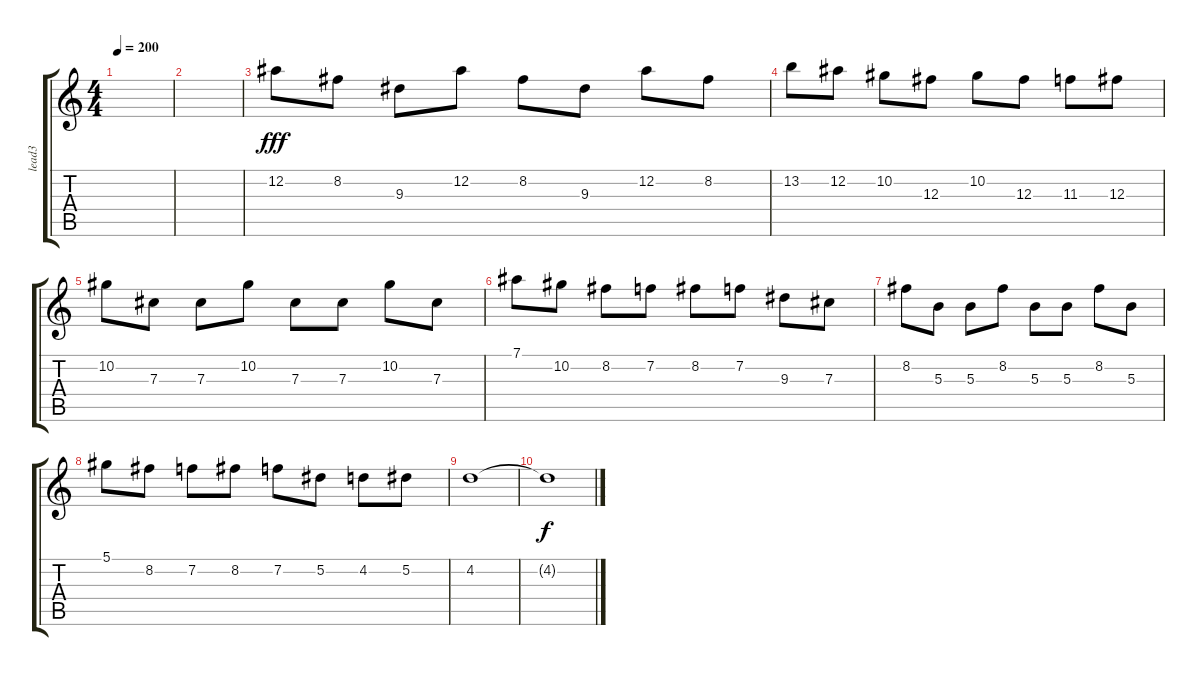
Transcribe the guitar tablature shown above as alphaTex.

\track ("lead3" "lead3") {instrument distortionguitar}
\staff {score tabs}
\tuning (Eb4 Bb3 Gb3 Db3 Ab2 Eb2) {hide}
\ts (4 4)
\tempo 200
\clef g2
\ks c
|
|
12.2.8{dy fff} 8.2.8 9.3.8 12.2.8 8.2.8 9.3.8 12.2.8 8.2.8 |
13.2.8 12.2.8 10.2.8 12.3.8 10.2.8 12.3.8 11.3.8 12.3.8 |
10.2.8 7.3.8 7.3.8 10.2.8 7.3.8 7.3.8 10.2.8 7.3.8 |
7.1.8 10.2.8 8.2.8 7.2.8 8.2.8 7.2.8 9.3.8 7.3.8 |
8.2.8 5.3.8 5.3.8 8.2.8 5.3.8 5.3.8 8.2.8 5.3.8 |
5.1.8 8.2.8 7.2.8 8.2.8 7.2.8 5.2.8 4.2.8 5.2.8 |
4.2.1 |
4.2{t}.1{dy f}
